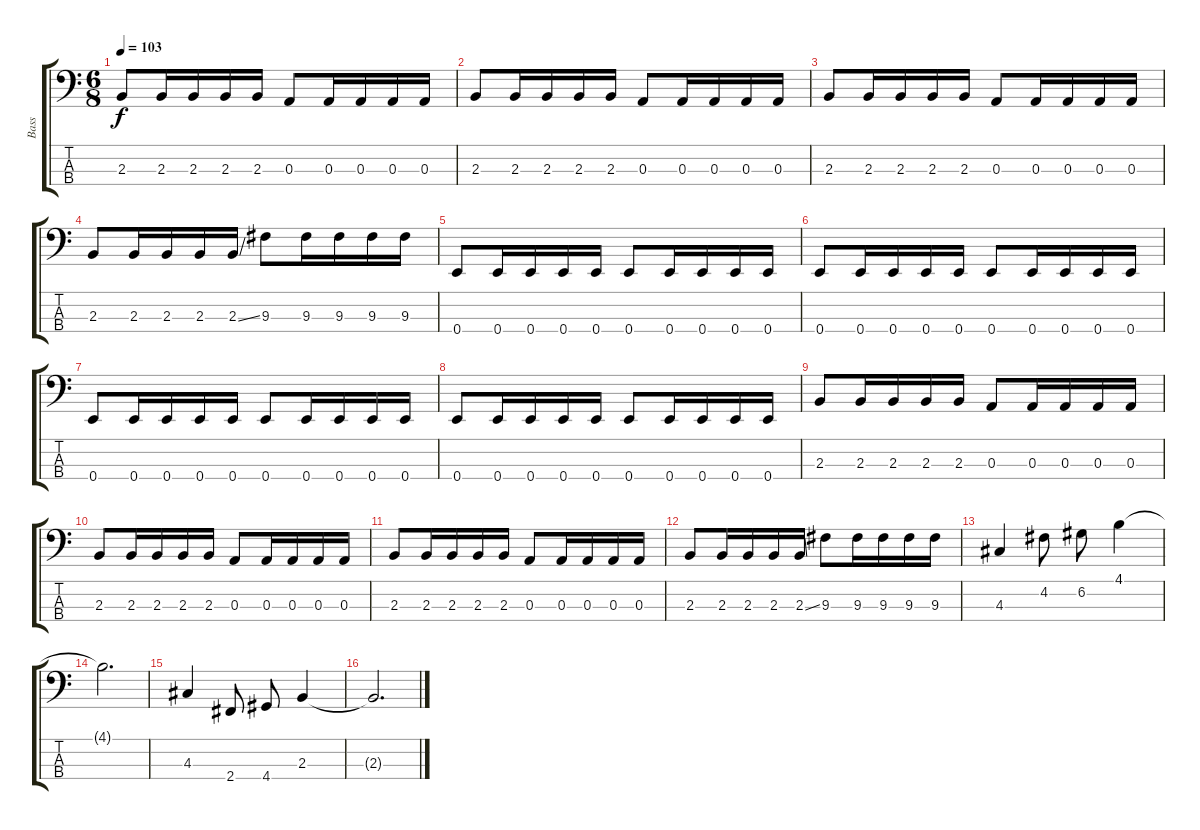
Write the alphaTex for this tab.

\track ("Bass" "Bass") {instrument electricbassfinger}
\staff {score tabs}
\tuning (G2 D2 A1 E1) {hide}
\ts (6 8)
\tempo 103
\clef f4
\ks c
2.3.8{dy f} 2.3.16 2.3.16 2.3.16 2.3.16 0.3.8 0.3.16 0.3.16 0.3.16 0.3.16 |
2.3.8 2.3.16 2.3.16 2.3.16 2.3.16 0.3.8 0.3.16 0.3.16 0.3.16 0.3.16 |
2.3.8 2.3.16 2.3.16 2.3.16 2.3.16 0.3.8 0.3.16 0.3.16 0.3.16 0.3.16 |
2.3.8 2.3.16 2.3.16 2.3.16 2.3{ss}.16 9.3.8 9.3.16 9.3.16 9.3.16 9.3.16 |
0.4.8 0.4.16 0.4.16 0.4.16 0.4.16 0.4.8 0.4.16 0.4.16 0.4.16 0.4.16 |
0.4.8 0.4.16 0.4.16 0.4.16 0.4.16 0.4.8 0.4.16 0.4.16 0.4.16 0.4.16 |
0.4.8 0.4.16 0.4.16 0.4.16 0.4.16 0.4.8 0.4.16 0.4.16 0.4.16 0.4.16 |
0.4.8 0.4.16 0.4.16 0.4.16 0.4.16 0.4.8 0.4.16 0.4.16 0.4.16 0.4.16 |
2.3.8 2.3.16 2.3.16 2.3.16 2.3.16 0.3.8 0.3.16 0.3.16 0.3.16 0.3.16 |
2.3.8 2.3.16 2.3.16 2.3.16 2.3.16 0.3.8 0.3.16 0.3.16 0.3.16 0.3.16 |
2.3.8 2.3.16 2.3.16 2.3.16 2.3.16 0.3.8 0.3.16 0.3.16 0.3.16 0.3.16 |
2.3.8 2.3.16 2.3.16 2.3.16 2.3{ss}.16 9.3.8 9.3.16 9.3.16 9.3.16 9.3.16 |
4.3.4 4.2.8 6.2.8 4.1.4 |
4.1{t}.2{d} |
4.3.4 2.4.8 4.4.8 2.3.4 |
2.3{t}.2{d}
